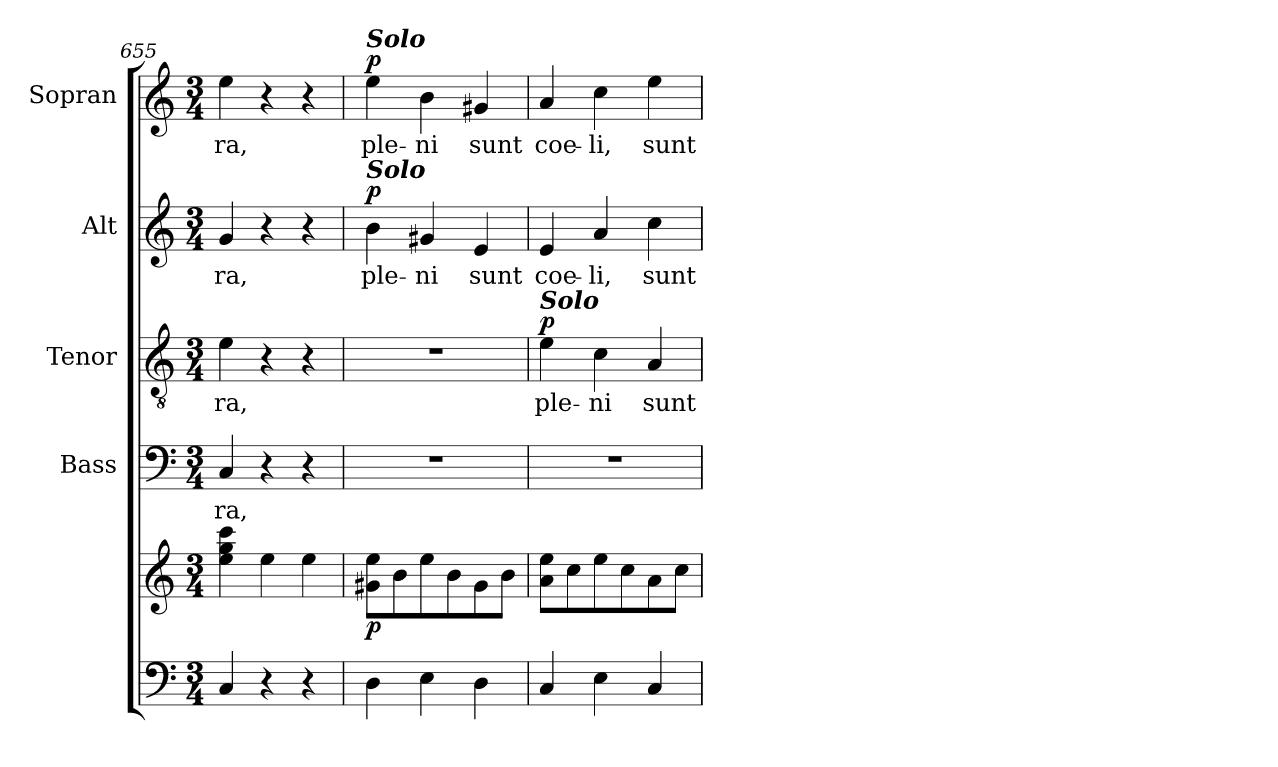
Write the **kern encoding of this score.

**kern	**kern	**dynam	**kern	**text	**kern	**text	**dynam	**kern	**text	**dynam	**kern	**text	**dynam
*part5	*part5	*part5	*part4	*part4	*part3	*part3	*part3	*part2	*part2	*part2	*part1	*part1	*part1
*staff6	*staff5	*staff5/6	*staff4	*staff4	*staff3	*staff3	*staff3	*staff2	*staff2	*staff2	*staff1	*staff1	*staff1
*	*	*	*I"Bass	*	*I"Tenor	*	*	*I"Alt	*	*	*I"Sopran	*	*
*	*	*	*I'B.	*	*I'T.	*	*	*I'A.	*	*	*I'S.	*	*
*clefF4	*clefG2	*	*clefF4	*	*clefGv2	*	*	*clefG2	*	*	*clefG2	*	*
*k[]	*k[]	*	*k[]	*	*k[]	*	*	*k[]	*	*	*k[]	*	*
*C:	*C:	*	*C:	*	*C:	*	*	*C:	*	*	*C:	*	*
*M3/4	*M3/4	*	*M3/4	*	*M3/4	*	*	*M3/4	*	*	*M3/4	*	*
=655	=655	=655	=655	=655	=655	=655	=655	=655	=655	=655	=655	=655	=655
!	!	!	!	!LO:LY:b	!	!LO:LY:b	!	!	!LO:LY:b	!	!	!LO:LY:b	!
4C/	4ee\ 4gg\ 4ccc\	.	4C/	-ra,	4e\	-ra,	.	4g/	-ra,	.	4ee\	-ra,	.
4r	4ee\	.	4r	.	4r	.	.	4r	.	.	4r	.	.
4r	4ee\	.	4r	.	4r	.	.	4r	.	.	4r	.	.
=656	=656	=656	=656	=656	=656	=656	=656	=656	=656	=656	=656	=656	=656
!	!	!	!	!	!	!	!	!	!	!	!LO:TX:a:Bi:t=Solo	!	!
!	!	!	!	!	!	!	!	!LO:TX:a:Bi:t=Solo	!	!	!	!	!
!	!	!LO:DY:b	!	!	!	!	!	!	!LO:LY:b	!LO:DY:a	!	!LO:LY:b	!LO:DY:a
4D\	8g#X\ 8ee\L	p	2.r	.	2.r	.	.	4b\	ple-	p	4ee\	ple-	p
.	8b\	.	.	.	.	.	.	.	.	.	.	.	.
!	!	!	!	!	!	!	!	!	!LO:LY:b	!	!	!LO:LY:b	!
4E\	8ee\	.	.	.	.	.	.	4g#X/	-ni	.	4b\	-ni	.
.	8b\	.	.	.	.	.	.	.	.	.	.	.	.
!	!	!	!	!	!	!	!	!	!LO:LY:b	!	!	!LO:LY:b	!
4D\	8g#\	.	.	.	.	.	.	4e/	sunt	.	4g#X/	sunt	.
.	8b\J	.	.	.	.	.	.	.	.	.	.	.	.
=657	=657	=657	=657	=657	=657	=657	=657	=657	=657	=657	=657	=657	=657
!	!	!	!	!	!LO:TX:a:Bi:t=Solo	!	!	!	!	!	!	!	!
!	!	!	!	!	!	!LO:LY:b	!LO:DY:a	!	!LO:LY:b	!	!	!LO:LY:b	!
4C/	8a\ 8ee\L	.	2.r	.	4e\	ple-	p	4e/	coe-	.	4a/	coe-	.
.	8cc\	.	.	.	.	.	.	.	.	.	.	.	.
!	!	!	!	!	!	!LO:LY:b	!	!	!LO:LY:b	!	!	!LO:LY:b	!
4E\	8ee\	.	.	.	4c\	-ni	.	4a/	-li,	.	4cc\	-li,	.
.	8cc\	.	.	.	.	.	.	.	.	.	.	.	.
!	!	!	!	!	!	!LO:LY:b	!	!	!LO:LY:b	!	!	!LO:LY:b	!
4C/	8a\	.	.	.	4A/	sunt	.	4cc\	sunt	.	4ee\	sunt	.
.	8cc\J	.	.	.	.	.	.	.	.	.	.	.	.
=	=	=	=	=	=	=	=	=	=	=	=	=	=
*-	*-	*-	*-	*-	*-	*-	*-	*-	*-	*-	*-	*-	*-
